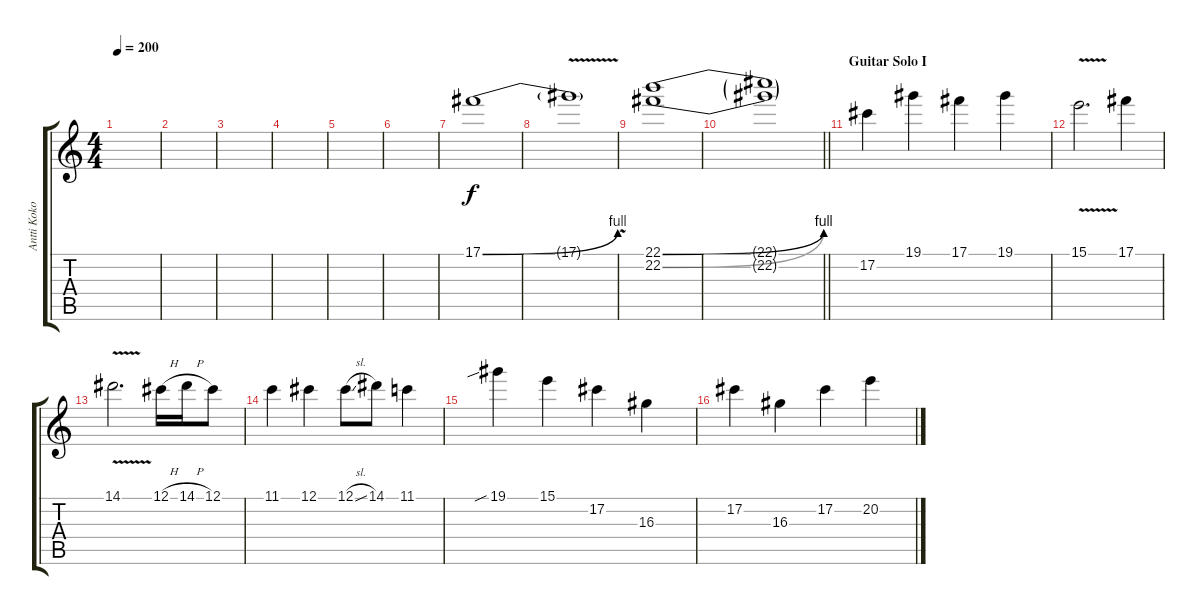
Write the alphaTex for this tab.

\track ("Antti Koko" "Antti Koko") {instrument distortionguitar}
\staff {score tabs}
\tuning (Db4 Ab3 E3 B2 Gb2 Db2) {hide}
\ts (4 4)
\tempo 200
\clef g2
\ks c
|
|
|
|
|
|
17.1{be (bend 0 0 60 4)}.1 |
17.1{v t}.1 |
(22.1{be (bend 0 0 60 4)} 22.2{be (bend 0 0 60 4)}).1 |
\barLineRight lightlight
(22.1{t} 22.2{t}).1 |
\section ("" "Guitar Solo I")
17.2.4 19.1.4 17.1.4 19.1.4 |
15.1{v}.2{d} 17.1.4 |
14.1{v}.2{d} 12.1{h}.16 14.1{h}.16 12.1.8 |
11.1.4 12.1.4 12.1{sl}.8 14.1.8 11.1.4 |
19.1{sib}.4 15.1.4 17.2.4 16.3.4 |
17.2.4 16.3.4 17.2.4 20.2.4
